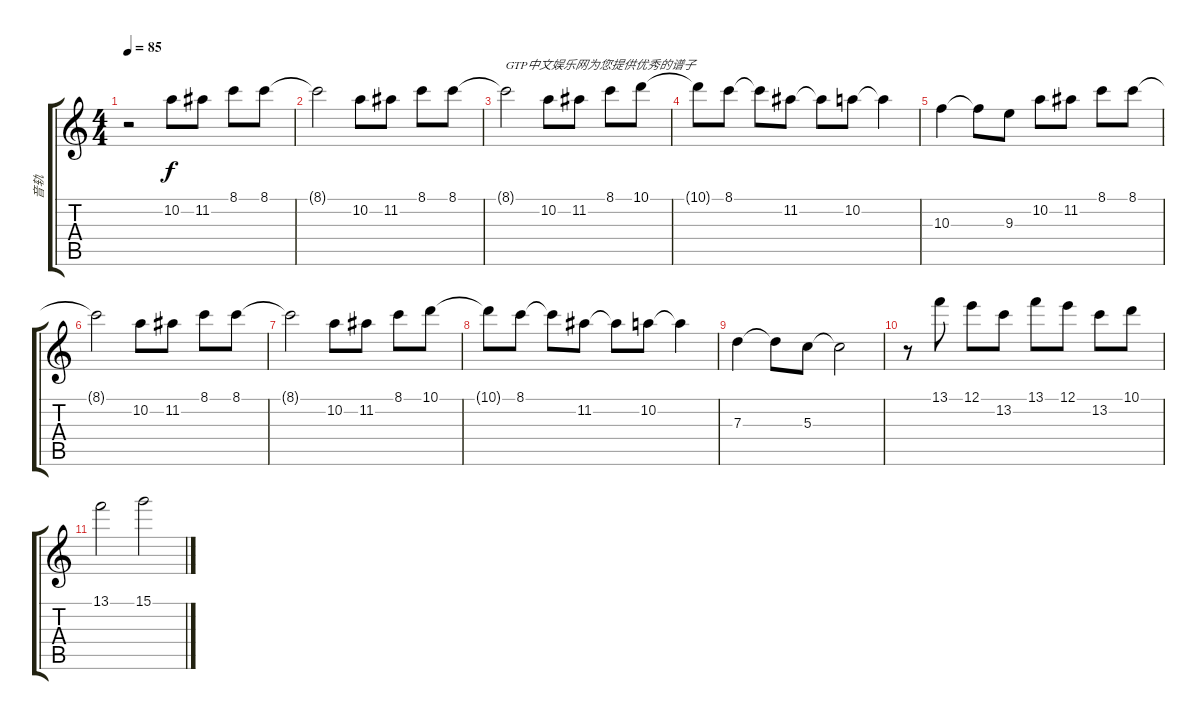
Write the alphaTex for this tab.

\track ("音轨" "音轨") {instrument acousticguitarnylon}
\staff {score tabs}
\tuning (E4 B3 G3 D3 A2 E2) {hide}
\ts (4 4)
\tempo 85
\clef g2
\ks c
r.2{dy f instrument acousticguitarnylon} 10.2.8 11.2.8 8.1.8 8.1.8 |
8.1{t}.2 10.2.8 11.2.8 8.1.8 8.1.8 |
8.1{t}.2{txt "GTP中文娱乐网为您提供优秀的谱子"} 10.2.8 11.2.8 8.1.8 10.1.8 |
10.1{t}.8 8.1.8 8.1{t}.8 11.2.8 11.2{t}.8 10.2.8 10.2{t}.4 |
10.3.4 10.3{t}.8 9.3.8 10.2.8 11.2.8 8.1.8 8.1.8 |
8.1{t}.2 10.2.8 11.2.8 8.1.8 8.1.8 |
8.1{t}.2 10.2.8 11.2.8 8.1.8 10.1.8 |
10.1{t}.8 8.1.8 8.1{t}.8 11.2.8 11.2{t}.8 10.2.8 10.2{t}.4 |
7.3.4 7.3{t}.8 5.3.8 5.3{t}.2 |
r.8{volume 8 instrument drawbarorgan} 13.1.8 12.1.8 13.2.8 13.1.8 12.1.8 13.2.8 10.1.8 |
13.1.2 15.1.2
